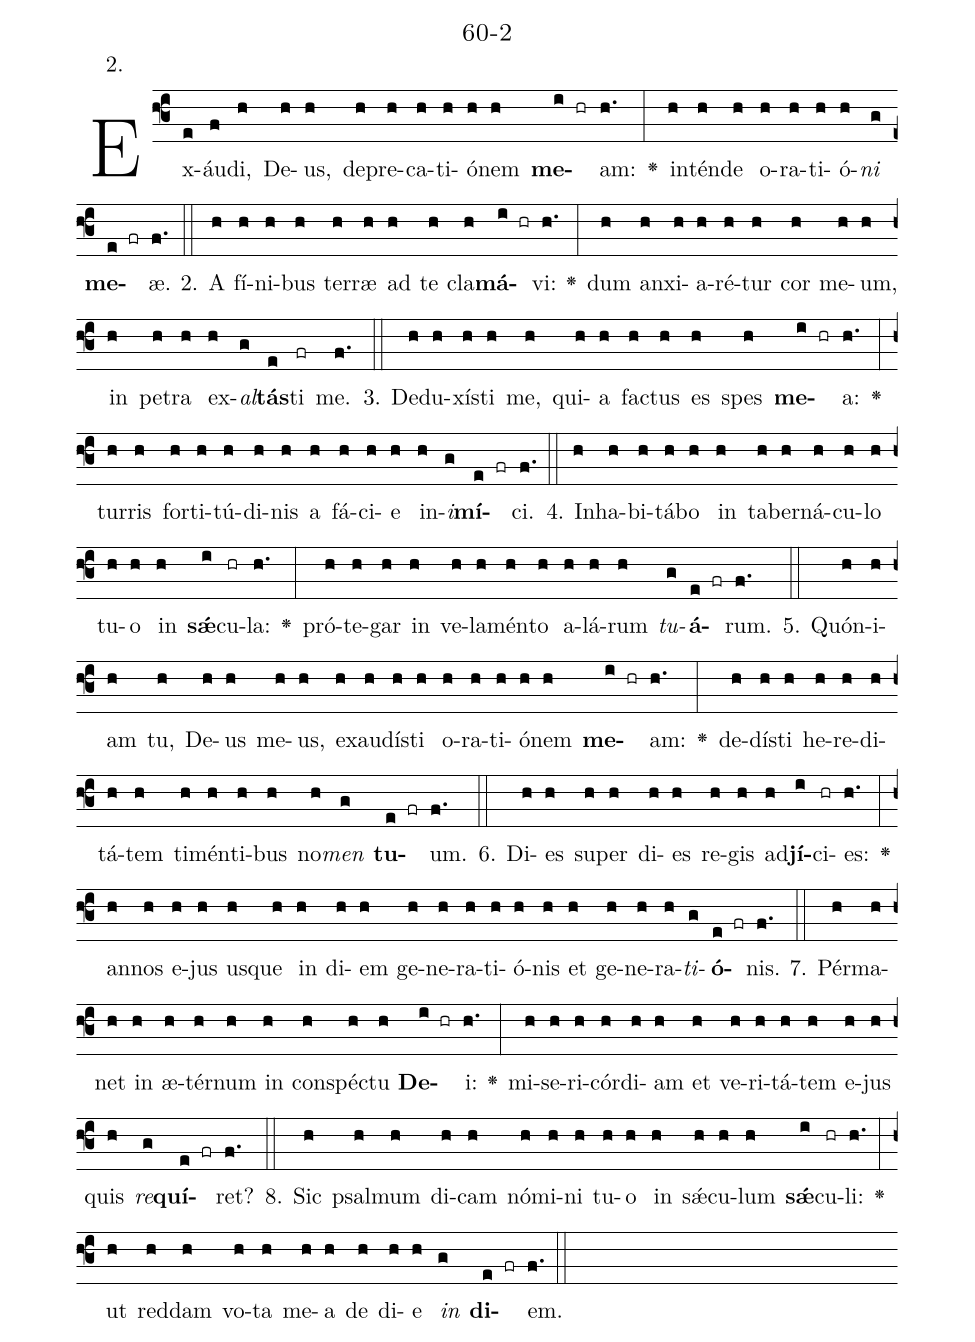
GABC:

name: 60-2;
annotation: 2.;
%%
(f3)Ex(e)áu(f)di,(h) De(h)us,(h) de(h)pre(h)ca(h)ti(h)ó(h)nem(h) <b>me</b>(i hr)am:(h.) <v>\greheightstar</v>(:) in(h)tén(h)de(h) o(h)ra(h)ti(h)ó(h)<i>ni</i>(g) <b>me</b>(e fr)æ.(f.) (::)
2. A(h) fí(h)ni(h)bus(h) ter(h)ræ(h) ad(h) te(h) cla(h)<b>má</b>(i hr)vi:(h.) <v>\greheightstar</v>(:) dum(h) an(h)xi(h)a(h)ré(h)tur(h) cor(h) me(h)um,(h) in(h) pe(h)tra(h) ex(h)<i>al</i>(g)<b>tás</b>(e)ti(fr) me.(f.) (::)
3. De(h)du(h)xís(h)ti(h) me,(h) qui(h)a(h) fac(h)tus(h) es(h) spes(h) <b>me</b>(i hr)a:(h.) <v>\greheightstar</v>(:) tur(h)ris(h) for(h)ti(h)tú(h)di(h)nis(h) a(h) fá(h)ci(h)e(h) in(h)<i>i</i>(g)<b>mí</b>(e fr)ci.(f.) (::)
4. In(h)ha(h)bi(h)tá(h)bo(h) in(h) ta(h)ber(h)ná(h)cu(h)lo(h) tu(h)o(h) in(h) <b>sǽ</b>(i)cu(hr)la:(h.) <v>\greheightstar</v>(:) pró(h)te(h)gar(h) in(h) ve(h)la(h)mén(h)to(h) a(h)lá(h)rum(h) <i>tu</i>(g)<b>á</b>(e fr)rum.(f.) (::)
5. Quón(h)i(h)am(h) tu,(h) De(h)us(h) me(h)us,(h) ex(h)au(h)dís(h)ti(h) o(h)ra(h)ti(h)ó(h)nem(h) <b>me</b>(i hr)am:(h.) <v>\greheightstar</v>(:) de(h)dís(h)ti(h) he(h)re(h)di(h)tá(h)tem(h) ti(h)mén(h)ti(h)bus(h) no(h)<i>men</i>(g) <b>tu</b>(e fr)um.(f.) (::)
6. Di(h)es(h) su(h)per(h) di(h)es(h) re(h)gis(h) ad(h)<b>jí</b>(i)ci(hr)es:(h.) <v>\greheightstar</v>(:) an(h)nos(h) e(h)jus(h) us(h)que(h) in(h) di(h)em(h) ge(h)ne(h)ra(h)ti(h)ó(h)nis(h) et(h) ge(h)ne(h)ra(h)<i>ti</i>(g)<b>ó</b>(e fr)nis.(f.) (::)
7. Pér(h)ma(h)net(h) in(h) æ(h)tér(h)num(h) in(h) con(h)spéc(h)tu(h) <b>De</b>(i hr)i:(h.) <v>\greheightstar</v>(:) mi(h)se(h)ri(h)cór(h)di(h)am(h) et(h) ve(h)ri(h)tá(h)tem(h) e(h)jus(h) quis(h) <i>re</i>(g)<b>quí</b>(e fr)ret?(f.) (::)
8. Sic(h) psal(h)mum(h) di(h)cam(h) nó(h)mi(h)ni(h) tu(h)o(h) in(h) sǽ(h)cu(h)lum(h) <b>sǽ</b>(i)cu(hr)li:(h.) <v>\greheightstar</v>(:) ut(h) red(h)dam(h) vo(h)ta(h) me(h)a(h) de(h) di(h)e(h) <i>in</i>(g) <b>di</b>(e fr)em.(f.) (::)
